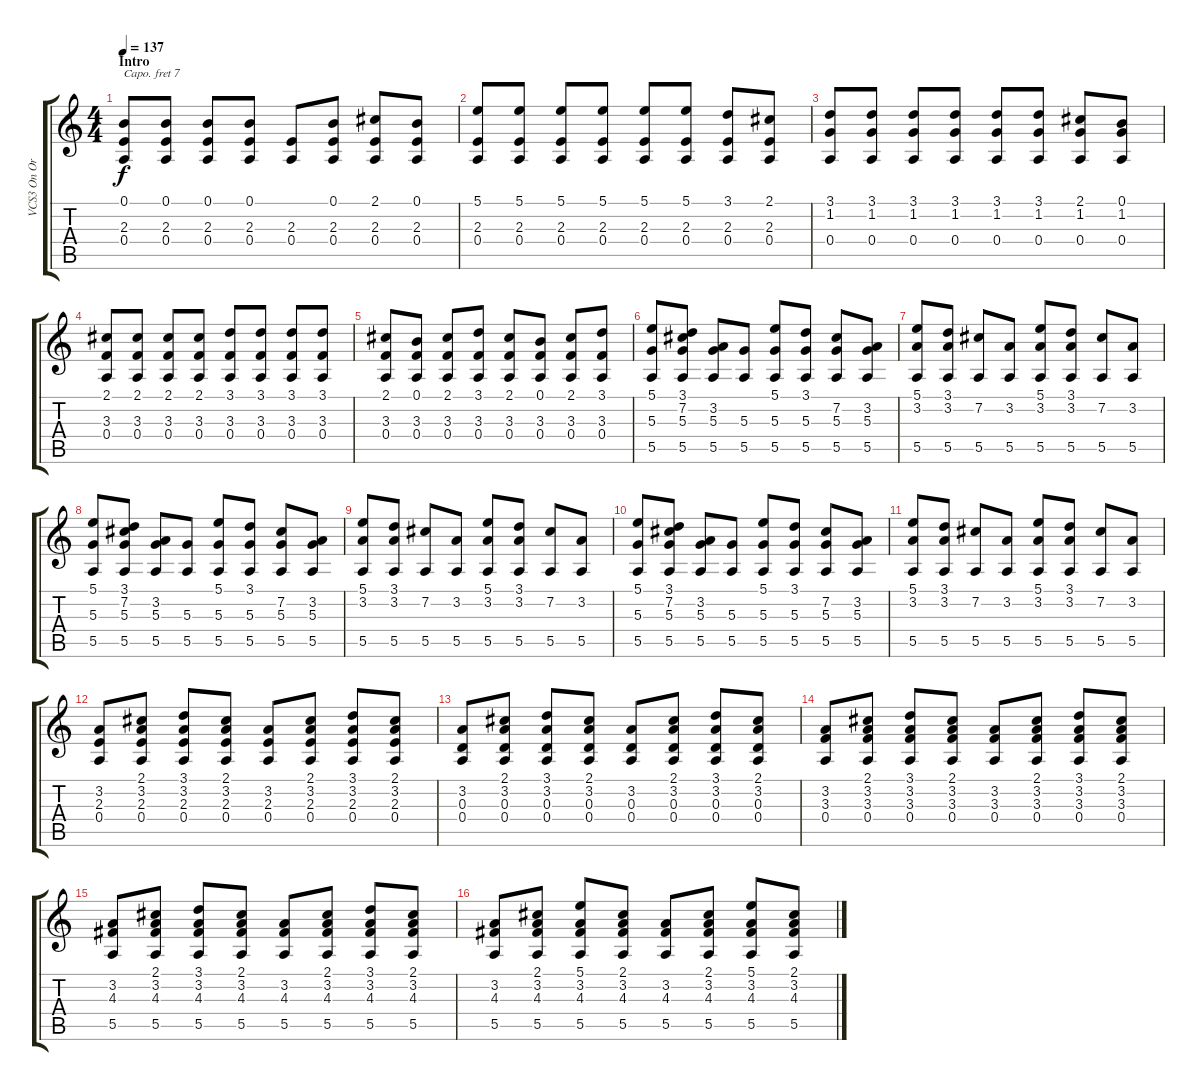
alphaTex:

\track ("VCS3 On Organ" "VCS3 On Or") {instrument churchorgan}
\staff {score tabs}
\capo 7
\tuning (E4 B3 G3 D3 A2 E2) {hide}
\ts (4 4)
\section ("" "Intro")
\tempo 137
\clef g2
\ks c
(0.1 2.3 0.4).8{dy f volume 0 instrument churchorgan} (0.1 2.3 0.4).8 (0.1 2.3 0.4).8 (0.1 2.3 0.4).8 (2.3 0.4).8 (0.1 2.3 0.4).8 (2.1 2.3 0.4).8 (0.1 2.3 0.4).8 |
(5.1 2.3 0.4).8 (5.1 2.3 0.4).8 (5.1 2.3 0.4).8 (5.1 2.3 0.4).8 (5.1 2.3 0.4).8 (5.1 2.3 0.4).8 (3.1 2.3 0.4).8 (2.1 2.3 0.4).8 |
(3.1 1.2 0.4).8{volume 11} (3.1 1.2 0.4).8 (3.1 1.2 0.4).8 (3.1 1.2 0.4).8 (3.1 1.2 0.4).8 (3.1 1.2 0.4).8 (2.1 1.2 0.4).8 (0.1 1.2 0.4).8 |
(2.1 3.3 0.4).8 (2.1 3.3 0.4).8 (2.1 3.3 0.4).8 (2.1 3.3 0.4).8 (3.1 3.3 0.4).8 (3.1 3.3 0.4).8 (3.1 3.3 0.4).8 (3.1 3.3 0.4).8 |
(2.1 3.3 0.4).8{volume 0} (0.1 3.3 0.4).8 (2.1 3.3 0.4).8 (3.1 3.3 0.4).8 (2.1 3.3 0.4).8 (0.1 3.3 0.4).8 (2.1 3.3 0.4).8 (3.1 3.3 0.4).8 |
(5.1 5.3 5.5).8 (3.1 7.2 5.3 5.5).8 (3.2 5.3 5.5).8 (5.3 5.5).8 (5.1 5.3 5.5).8 (3.1 5.3 5.5).8 (7.2 5.3 5.5).8 (3.2 5.3 5.5).8 |
(5.1 3.2 5.5).8{volume 11} (3.1 3.2 5.5).8 (7.2 5.5).8 (3.2 5.5).8 (5.1 3.2 5.5).8 (3.1 3.2 5.5).8 (7.2 5.5).8 (3.2 5.5).8 |
(5.1 5.3 5.5).8 (3.1 7.2 5.3 5.5).8 (3.2 5.3 5.5).8 (5.3 5.5).8 (5.1 5.3 5.5).8 (3.1 5.3 5.5).8 (7.2 5.3 5.5).8 (3.2 5.3 5.5).8 |
(5.1 3.2 5.5).8{volume 0} (3.1 3.2 5.5).8 (7.2 5.5).8 (3.2 5.5).8 (5.1 3.2 5.5).8 (3.1 3.2 5.5).8 (7.2 5.5).8 (3.2 5.5).8 |
(5.1 5.3 5.5).8 (3.1 7.2 5.3 5.5).8 (3.2 5.3 5.5).8 (5.3 5.5).8 (5.1 5.3 5.5).8 (3.1 5.3 5.5).8 (7.2 5.3 5.5).8 (3.2 5.3 5.5).8 |
(5.1 3.2 5.5).8{volume 11} (3.1 3.2 5.5).8 (7.2 5.5).8 (3.2 5.5).8 (5.1 3.2 5.5).8 (3.1 3.2 5.5).8 (7.2 5.5).8 (3.2 5.5).8 |
(3.2 2.3 0.4).8 (2.1 3.2 2.3 0.4).8 (3.1 3.2 2.3 0.4).8 (2.1 3.2 2.3 0.4).8 (3.2 2.3 0.4).8 (2.1 3.2 2.3 0.4).8 (3.1 3.2 2.3 0.4).8 (2.1 3.2 2.3 0.4).8 |
(3.2 0.3 0.4).8{volume 0} (2.1 3.2 0.3 0.4).8 (3.1 3.2 0.3 0.4).8 (2.1 3.2 0.3 0.4).8 (3.2 0.3 0.4).8 (2.1 3.2 0.3 0.4).8 (3.1 3.2 0.3 0.4).8 (2.1 3.2 0.3 0.4).8 |
(3.2 3.3 0.4).8 (2.1 3.2 3.3 0.4).8 (3.1 3.2 3.3 0.4).8 (2.1 3.2 3.3 0.4).8 (3.2 3.3 0.4).8 (2.1 3.2 3.3 0.4).8 (3.1 3.2 3.3 0.4).8 (2.1 3.2 3.3 0.4).8 |
(3.2 4.3 5.5).8{volume 11} (2.1 3.2 4.3 5.5).8 (3.1 3.2 4.3 5.5).8 (2.1 3.2 4.3 5.5).8 (3.2 4.3 5.5).8 (2.1 3.2 4.3 5.5).8 (3.1 3.2 4.3 5.5).8 (2.1 3.2 4.3 5.5).8 |
(3.2 4.3 5.5).8 (2.1 3.2 4.3 5.5).8 (5.1 3.2 4.3 5.5).8 (2.1 3.2 4.3 5.5).8 (3.2 4.3 5.5).8 (2.1 3.2 4.3 5.5).8 (5.1 3.2 4.3 5.5).8 (2.1 3.2 4.3 5.5).8
